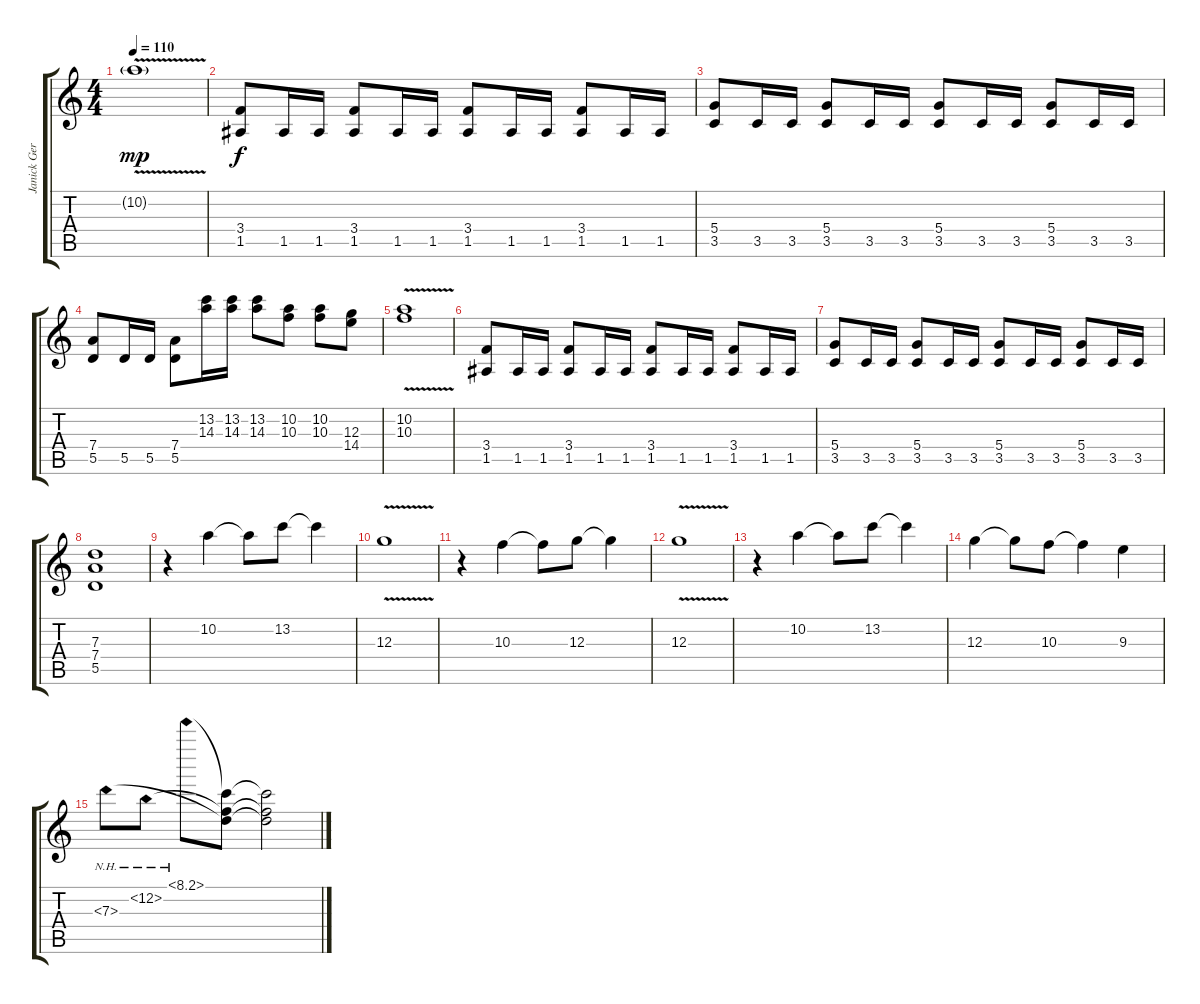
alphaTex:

\track ("Janick Gers" "Janick Ger") {instrument distortionguitar}
\staff {score tabs}
\tuning (E4 B3 G3 D3 A2 E2) {hide}
\ts (4 4)
\tempo 110
\clef g2
\ks c
10.2{v g}.1{dy mp} |
(3.4 1.5).8{dy f} 1.5.16 1.5.16 (3.4 1.5).8 1.5.16 1.5.16 (3.4 1.5).8 1.5.16 1.5.16 (3.4 1.5).8 1.5.16 1.5.16 |
(5.4 3.5).8 3.5.16 3.5.16 (5.4 3.5).8 3.5.16 3.5.16 (5.4 3.5).8 3.5.16 3.5.16 (5.4 3.5).8 3.5.16 3.5.16 |
(7.4 5.5).8 5.5.16 5.5.16 (7.4 5.5).8 (13.2 14.3).16 (13.2 14.3).16 (13.2 14.3).8 (10.2 10.3).8 (10.2 10.3).8 (12.3 14.4).8 |
(10.2{v} 10.3{v}).1 |
(3.4 1.5).8 1.5.16 1.5.16 (3.4 1.5).8 1.5.16 1.5.16 (3.4 1.5).8 1.5.16 1.5.16 (3.4 1.5).8 1.5.16 1.5.16 |
(5.4 3.5).8 3.5.16 3.5.16 (5.4 3.5).8 3.5.16 3.5.16 (5.4 3.5).8 3.5.16 3.5.16 (5.4 3.5).8 3.5.16 3.5.16 |
(7.3 7.4 5.5).1 |
r.4{instrument electricguitarclean} 10.2.4 10.2{t}.8 13.2.8 13.2{t}.4 |
12.3{v}.1 |
r.4 10.3.4 10.3{t}.8 12.3.8 12.3{t}.4 |
12.3{v}.1 |
r.4 10.2.4 10.2{t}.8 13.2.8 13.2{t}.4 |
12.3.4 12.3{t}.8 10.3.8 10.3{t}.4 9.3.4 |
7.3{nh}.8 6.2{nh}.8 8.1{nh}.8 (8.1{t} 6.2{t} 7.3{t}).8 (8.1{t} 6.2{t} 7.3{t}).2
